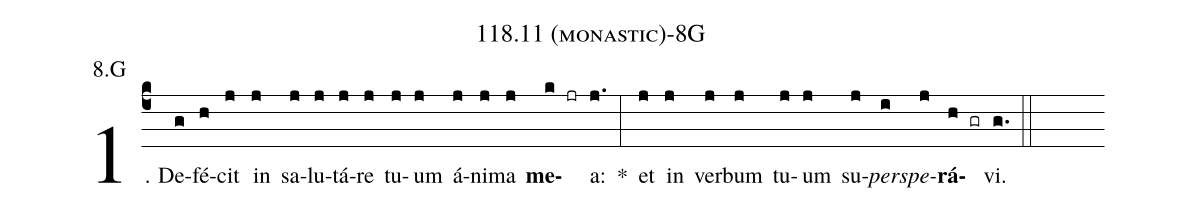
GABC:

name: 118.11 (monastic)-8G;
annotation: 8.G;
%%
(c4)1. De(g)fé(h)cit(j) in(j) sa(j)lu(j)tá(j)re(j) tu(j)um(j) á(j)ni(j)ma(j) <b>me</b>(k jr)a:(j.) *(:) et(j) in(j) ver(j)bum(j) tu(j)um(j) su(j)<i>per</i>(i)<i>spe</i>(j)<b>rá</b>(h gr)vi.(g.) (::)
